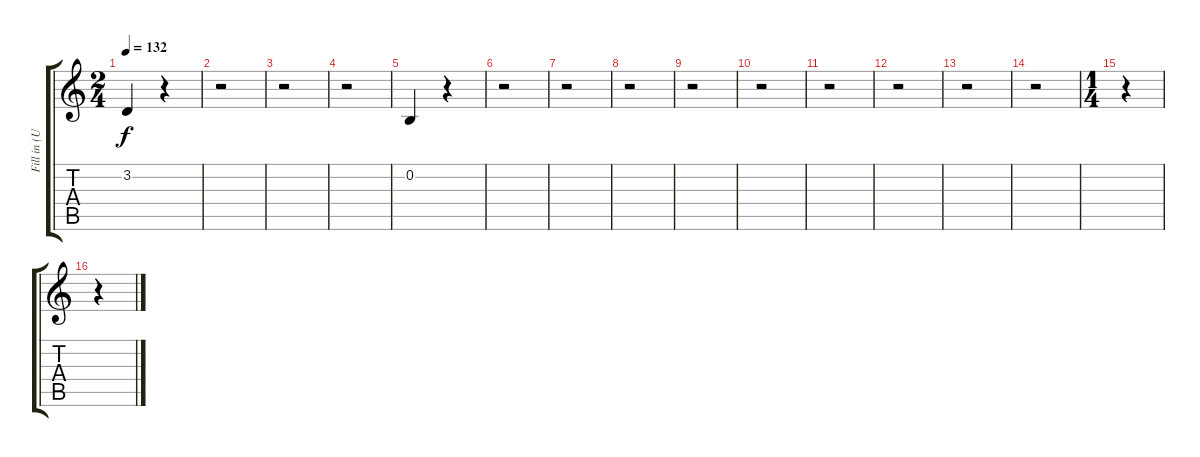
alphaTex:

\track ("Fill in (Use Guitar)" "Fill in (U") {instrument tinklebell}
\staff {score tabs}
\tuning (E4 B3 G3 D3 A2 E2) {hide}
\ts (2 4)
\tempo 132
\clef g2
\ks c
3.2.4{dy f} r.4 |
r.2 |
r.2 |
r.2 |
0.2.4 r.4 |
r.2 |
r.2 |
r.2 |
r.2 |
r.2 |
r.2 |
r.2 |
r.2 |
r.2 |
\ts (1 4)
r.4 |
r.4
